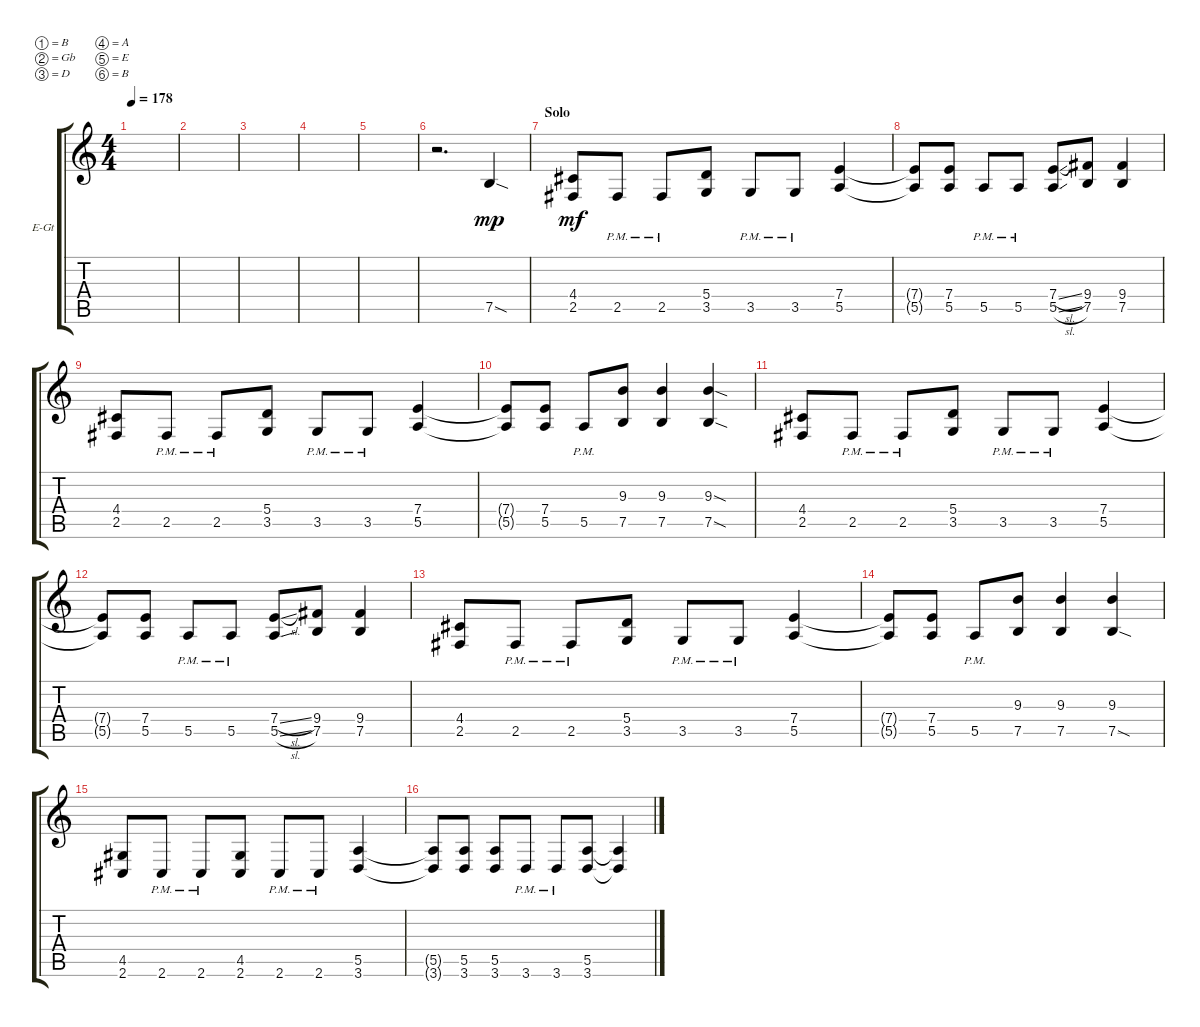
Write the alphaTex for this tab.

\bracketExtendMode groupsimilarinstruments
\firstSystemTrackNameOrientation horizontal
\otherSystemsTrackNameOrientation horizontal
\track ("Electric Guitar 2" "E-Gt") {instrument distortionguitar}
\staff {score tabs}
\tuning (B3 Gb3 D3 A2 E2 B1)
\ts (4 4)
\tempo 178
\clef g2
\ks c
|
|
|
|
|
r.2{d} 7.5{sod}.4{dy mp} |
\section ("" "Solo")
(2.5 4.4).8{dy mf} 2.5{pm}.8 2.5{pm}.8 (3.5 5.4).8 3.5{pm}.8 3.5{pm}.8 (5.5 7.4).4 |
(5.5{t} 7.4{t}).8 (7.4 5.5).8 5.5{pm}.8 5.5{pm}.8 (5.5{sl} 7.4{sl}).8 (7.5 9.4).8 (7.5 9.4).4 |
(2.5 4.4).8 2.5{pm}.8 2.5{pm}.8 (3.5 5.4).8 3.5{pm}.8 3.5{pm}.8 (5.5 7.4).4 |
(5.5{t} 7.4{t}).8 (7.4 5.5).8 5.5{pm}.8 (7.5 9.3).8 (7.5 9.3).4 (7.5{sod} 9.3{sod}).4 |
(2.5 4.4).8 2.5{pm}.8 2.5{pm}.8 (3.5 5.4).8 3.5{pm}.8 3.5{pm}.8 (5.5 7.4).4 |
(5.5{t} 7.4{t}).8 (7.4 5.5).8 5.5{pm}.8 5.5{pm}.8 (5.5{sl} 7.4{sl}).8 (7.5 9.4).8 (7.5 9.4).4 |
(2.5 4.4).8 2.5{pm}.8 2.5{pm}.8 (3.5 5.4).8 3.5{pm}.8 3.5{pm}.8 (5.5 7.4).4 |
(5.5{t} 7.4{t}).8 (7.4 5.5).8 5.5{pm}.8 (7.5 9.3).8 (7.5 9.3).4 (7.5{sod} 9.3).4 |
(2.6 4.5).8 2.6{pm}.8 2.6{pm}.8 (4.5 2.6).8 2.6{pm}.8 2.6{pm}.8 (3.6 5.5).4 |
(3.6{t} 5.5{t}).8 (3.6 5.5).8 (3.6 5.5).8 3.6{pm}.8 3.6{pm}.8 (3.6 5.5).8 (3.6{t} 5.5{t}).4
